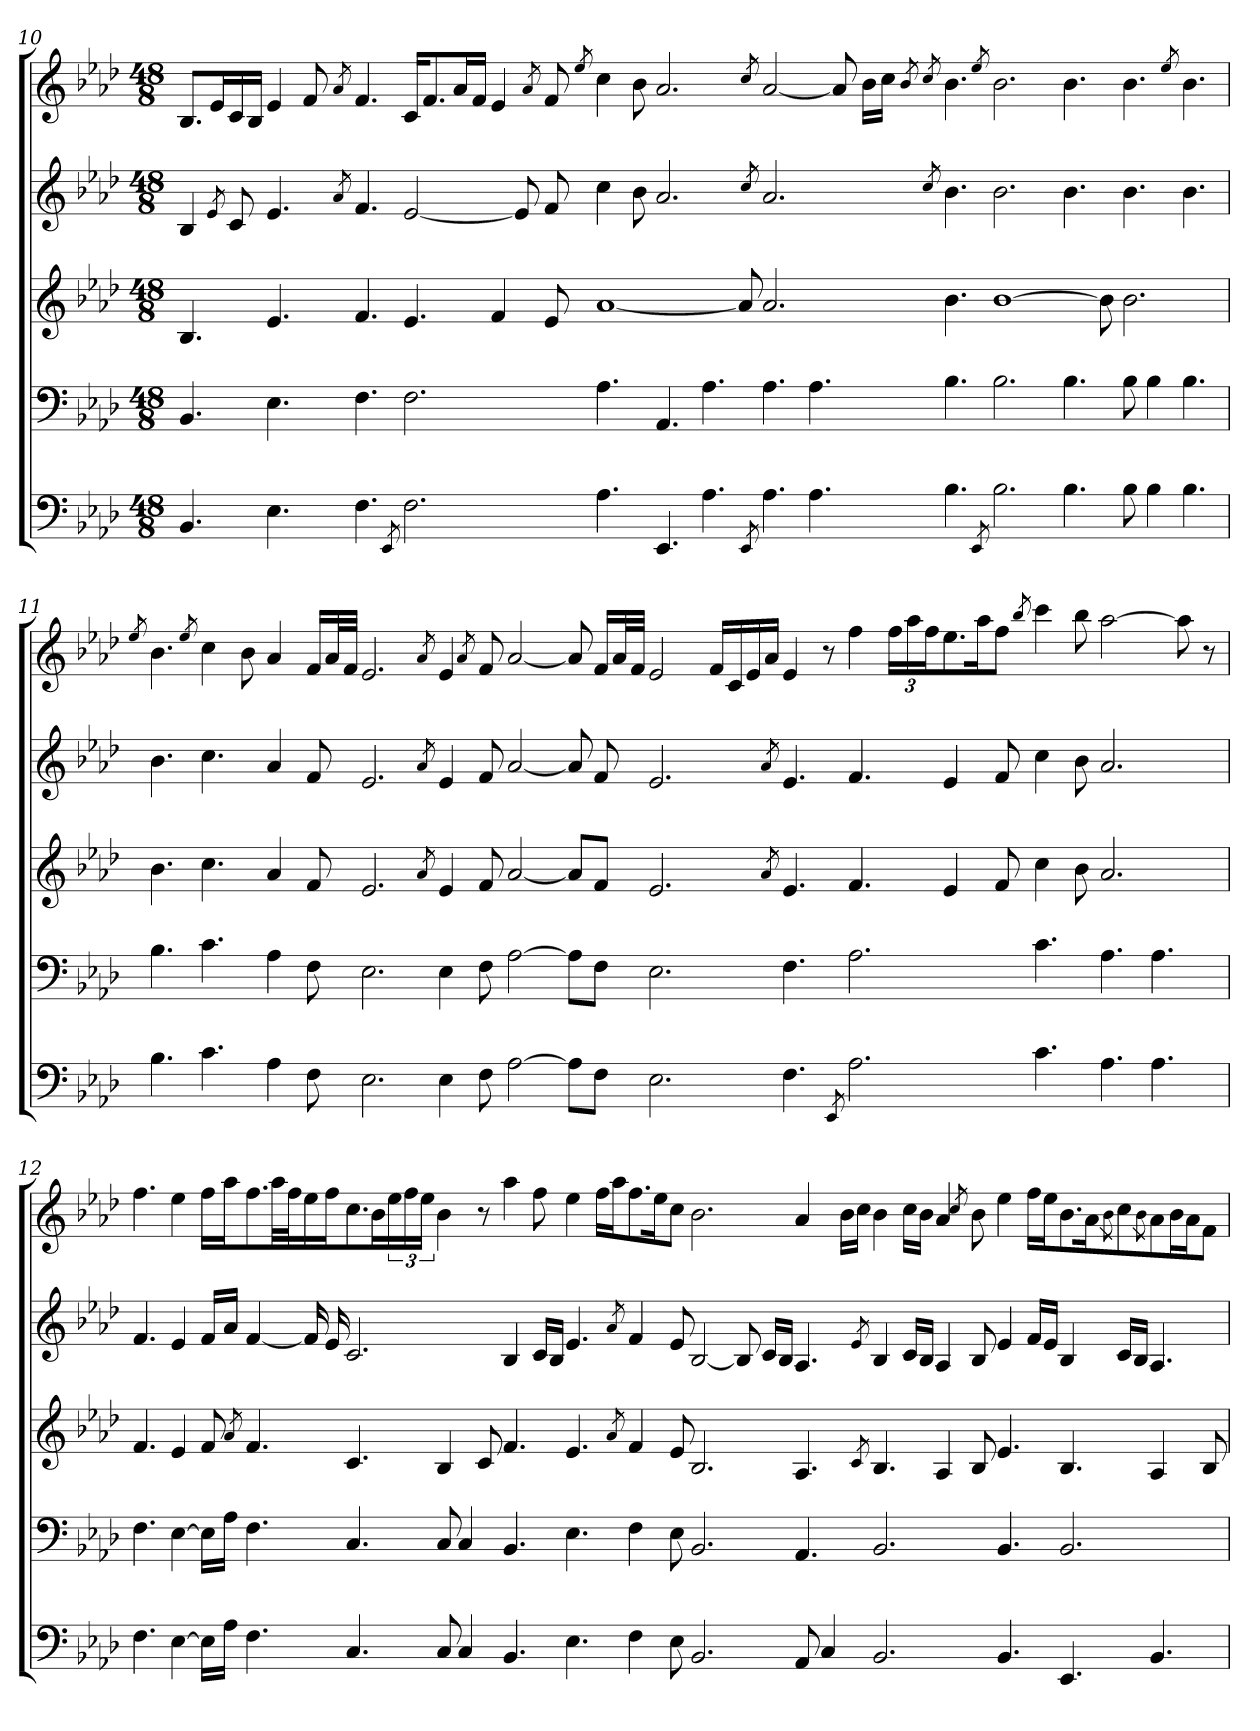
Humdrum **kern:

**kern	**kern	**kern	**kern	**kern
*part5	*part4	*part3	*part2	*part1
*staff5	*staff4	*staff3	*staff2	*staff1
*clefF4	*clefF4	*clefG2	*clefG2	*clefG2
*k[b-e-a-d-]	*k[b-e-a-d-]	*k[b-e-a-d-]	*k[b-e-a-d-]	*k[b-e-a-d-]
*M48/8	*M48/8	*M48/8	*M48/8	*M48/8
=10	=10	=10	=10	=10
4.BB-	4.BB-	4.B-	4B-	8.B-/L
.	.	.	.	16e-/L
.	.	.	8qe-	.
.	.	.	8c	16c/
.	.	.	.	16B-/JJ
4.E-	4.E-	4.e-	4.e-	4e-
.	.	.	.	8f
.	.	.	8qa-	8qa-
4.F	4.F	4.f	4.f	4.f
8qEE-	.	.	.	.
2.F	2.F	4.e-	[2e-	16c/KL
.	.	.	.	8.f/
.	.	.	.	16a-/L
.	.	.	.	16f/JJ
.	.	4f	.	4e-
.	.	.	8e-]	.
.	.	.	.	8qa-
.	.	8e-	8f	8f
.	.	.	.	8qee-
4.A-	4.A-	[1a-	4cc	4cc
.	.	.	8b-	8b-
4.EE-	4.AA-	.	2.a-	2.a-
4.A-	4.A-	.	.	.
.	.	8a-]	.	.
8qEE-	.	.	8qcc	8qcc
4.A-	4.A-	2.a-	2.a-	[2a-
4.A-	4.A-	.	.	.
.	.	.	.	8a-]
.	.	.	.	16b-\LL
.	.	.	.	16cc\JJ
.	.	.	.	8qb-
.	.	.	8qcc	8qcc
4.B-	4.B-	4.b-	4.b-	4.b-
8qEE-	.	.	.	8qee-
2.B-	2.B-	[1b-	2.b-	2.b-
4.B-	4.B-	.	4.b-	4.b-
.	.	8b-]	.	.
8B-	8B-	2.b-	4.b-	4.b-
4B-	4B-	.	.	.
.	.	.	.	8qee-
4.B-	4.B-	.	4.b-	4.b-
=11	=11	=11	=11	=11
.	.	.	.	8qee-
4.B-	4.B-	4.b-	4.b-	4.b-
.	.	.	.	8qee-
4.c	4.c	4.cc	4.cc	4cc
.	.	.	.	8b-
4A-	4A-	4a-	4a-	4a-
8F	8F	8f	8f	16f/LL
.	.	.	.	32a-/L
.	.	.	.	32f/JJJ
2.E-	2.E-	2.e-	2.e-	2.e-
.	.	8qa-	8qa-	8qa-
4E-	4E-	4e-	4e-	4e-
.	.	.	.	8qa-
8F	8F	8f	8f	8f
[2A-	[2A-	[2a-	[2a-	[2a-
8A-\L]	8A-\L]	8a-/L]	8a-]	8a-]
8F\J	8F\J	8f/J	8f	16f/LL
.	.	.	.	32a-/L
.	.	.	.	32f/JJJ
2.E-	2.E-	2.e-	2.e-	2e-
.	.	.	.	16f/LL
.	.	.	.	16c/
.	.	.	.	16e-/
.	.	.	.	16a-/JJ
.	.	8qa-	8qa-	.
4.F	4.F	4.e-	4.e-	4e-
.	.	.	.	8r
8qEE-	.	.	.	.
2.A-	2.A-	4.f	4.f	4ff
.	.	.	.	24ff\LL
.	.	.	.	24aa-\
.	.	.	.	24ff\J
.	.	4e-	4e-	8.ee-\
.	.	.	.	16aa-\K
.	.	8f	8f	8ff\J
.	.	.	.	8qbb-
4.c	4.c	4cc	4cc	4ccc
.	.	8b-	8b-	8bb-
4.A-	4.A-	2.a-	2.a-	[2aa-
4.A-	4.A-	.	.	.
.	.	.	.	8aa-]
.	.	.	.	8r
=12	=12	=12	=12	=12
4.F	4.F	4.f	4.f	4.ff
[4E-	[4E-	4e-	4e-	4ee-
16E-\LL]	16E-\LL]	8f	16f/LL	16ff\LL
16A-\JJ	16A-\JJ	.	16a-/JJ	16aa-\J
.	.	8qa-	.	.
4.F	4.F	4.f	[4f	8.ff\
.	.	.	.	32aa-\LL
.	.	.	.	32ff\J
.	.	.	16f]	16ee-\
.	.	.	16e-	16ff\J
4.C	4.C	4.c	2.c	8.cc\
.	.	.	.	16b-\L
.	.	.	.	24ee-\
.	.	.	.	24ff\
.	.	.	.	24ee-\JJ
8C	8C	4B-	.	4b-
4C	4C	.	.	.
.	.	8c	.	8r
4.BB-	4.BB-	4.f	4B-	4aa-
.	.	.	16c/LL	8ff
.	.	.	16B-/JJ	.
4.E-	4.E-	4.e-	4.e-	4ee-
.	.	.	.	16ff\LL
.	.	.	.	16aa-\J
.	.	8qa-	8qa-	.
4F	4F	4f	4f	8.ff\
.	.	.	.	16ee-\K
8E-	8E-	8e-	8e-	8cc\J
2.BB-	2.BB-	2.B-	[2B-	2.b-
.	.	.	8B-]	.
.	.	.	16c/LL	.
.	.	.	16B-/JJ	.
8AA-	4.AA-	4.A-	4.A-	4a-
4C	.	.	.	.
.	.	.	.	16b-\LL
.	.	.	.	16cc\JJ
.	.	8qc	8qe-	.
2.BB-	2.BB-	4.B-	4B-	4b-
.	.	.	16c/LL	16cc\LL
.	.	.	16B-/JJ	16b-\JJ
.	.	4A-	4A-	4a-
.	.	.	.	8qcc
.	.	8B-	8B-	8b-
4.BB-	4.BB-	4.e-	4e-	4ee-
.	.	.	16f/LL	16ff\LL
.	.	.	16e-/JJ	16ee-\J
4.EE-	2.BB-	4.B-	4B-	8.b-\
.	.	.	.	16a-\K
.	.	.	.	8qb-\
.	.	.	16c/LL	8cc\
.	.	.	16B-/JJ	.
.	.	.	.	8qb-\
4.BB-	.	4A-	4.A-	8a-\
.	.	.	.	16b-\L
.	.	.	.	16a-\J
.	.	8B-	.	8f\J
=	=	=	=	=
*-	*-	*-	*-	*-
